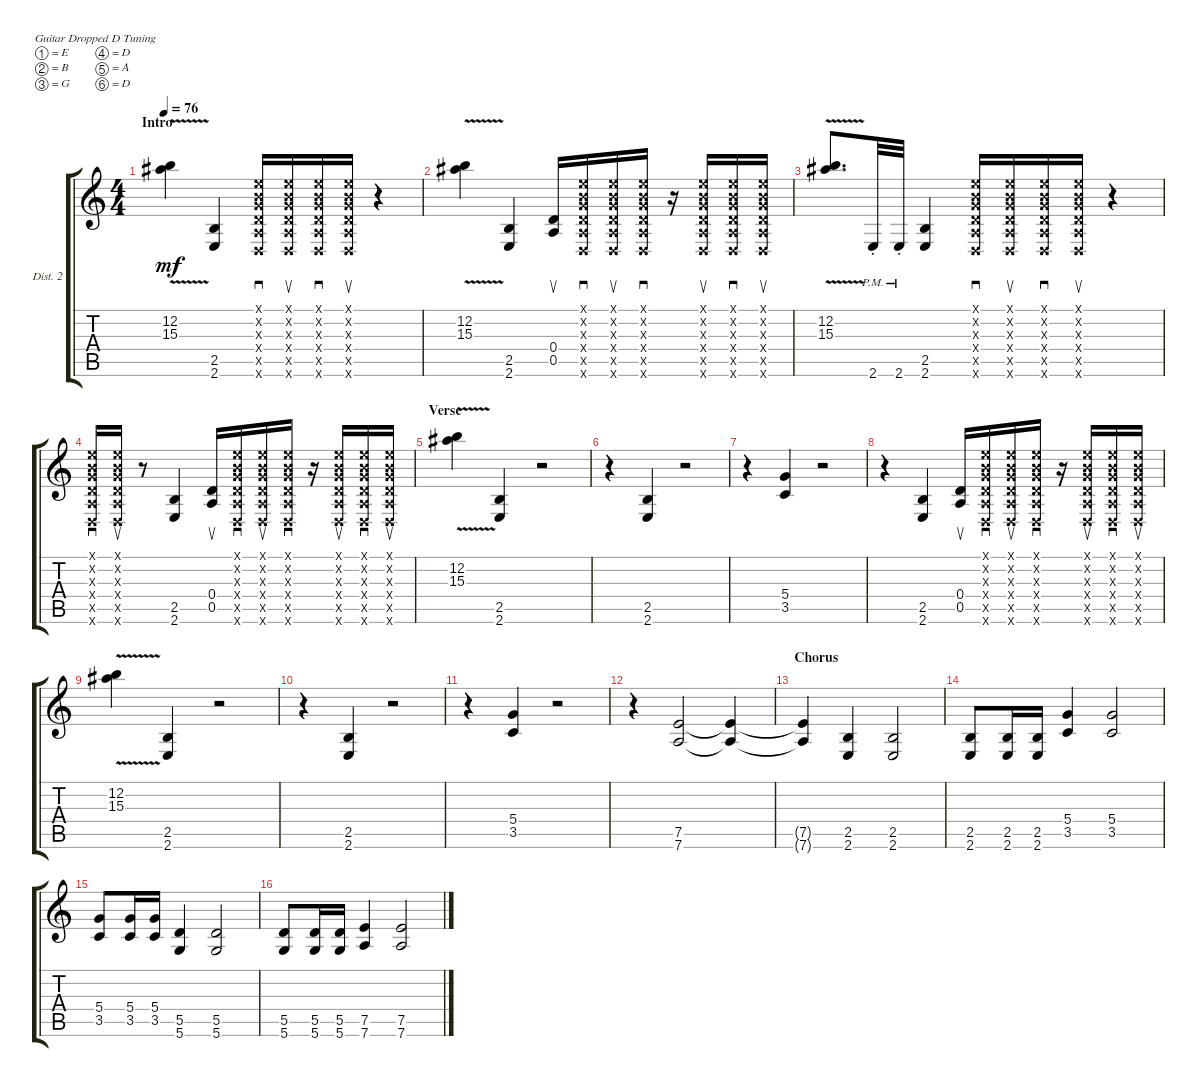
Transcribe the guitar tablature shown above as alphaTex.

\defaultSystemsLayout 4
\bracketExtendMode groupsimilarinstruments
\firstSystemTrackNameOrientation horizontal
\otherSystemsTrackNameOrientation horizontal
\track ("Guitar 2" "Dist. 2") {instrument distortionguitar}
\staff {score tabs}
\tuning (E4 B3 G3 D3 A2 D2)
\ts (4 4)
\section ("" "Intro")
\tempo 76
\clef g2
\scale
0.485477
\ks c
(12.2 15.3{v}).4{dy mf instrument distortionguitar} (2.6 2.5).4 (0.5{x} 0.4{x} 0.3{x} 0.6{x} 0.2{x} 0.1{x}).16{sd} (0.5{x} 0.4{x} 0.3{x} 0.6{x} 0.2{x} 0.1{x}).16{su} (0.5{x} 0.4{x} 0.3{x} 0.6{x} 0.2{x} 0.1{x}).16{sd} (0.5{x} 0.4{x} 0.3{x} 0.6{x} 0.2{x} 0.1{x}).16{su} r.4 |
\scale
0.257261 (12.2 15.3{v}).4 (2.6 2.5).4 (0.5 0.4).16{su} (0.5{x} 0.3{x} 0.4{x} 0.6{x} 0.2{x} 0.1{x}).16{sd} (0.5{x} 0.3{x} 0.4{x} 0.6{x} 0.2{x} 0.1{x}).16{su} (0.5{x} 0.3{x} 0.4{x} 0.6{x} 0.2{x} 0.1{x}).16{sd} r.16 (0.5{x} 0.4{x} 0.3{x} 0.6{x} 0.2{x} 0.1{x}).16{su} (0.5{x} 0.4{x} 0.3{x} 0.6{x} 0.2{x} 0.1{x}).16{sd} (0.5{x} 0.4{x} 0.3{x} 0.6{x} 0.2{x} 0.1{x}).16{su} |
\scale
0.257261 (12.2 15.3{v}).8{d} 2.6{pm st}.32 2.6{pm st}.32 (2.6 2.5).4 (0.6{x} 0.5{x} 0.4{x} 0.3{x} 0.2{x} 0.1{x}).16{sd} (0.6{x} 0.5{x} 0.4{x} 0.3{x} 0.1{x} 0.2{x}).16{su} (0.6{x} 0.5{x} 0.4{x} 0.3{x} 0.2{x} 0.1{x}).16{sd} (0.6{x} 0.5{x} 0.4{x} 0.3{x} 0.1{x} 0.2{x}).16{su} r.4 |
\scale
0.333333 (0.6{x} 0.5{x} 0.4{x} 0.3{x} 0.2{x} 0.1{x}).16{sd} (0.6{x} 0.5{x} 0.4{x} 0.3{x} 0.2{x} 0.1{x}).16{su} r.8 (2.6 2.5).4 (0.5 0.4).16{su} (0.5{x} 0.3{x} 0.4{x} 0.6{x} 0.1{x} 0.2{x}).16{sd} (0.5{x} 0.3{x} 0.4{x} 0.6{x} 0.2{x} 0.1{x}).16{su} (0.5{x} 0.3{x} 0.4{x} 0.6{x} 0.1{x} 0.2{x}).16{sd} r.16 (0.5{x} 0.4{x} 0.3{x} 0.6{x} 0.2{x} 0.1{x}).16{su} (0.5{x} 0.4{x} 0.3{x} 0.6{x} 0.1{x} 0.2{x}).16{sd} (0.5{x} 0.4{x} 0.3{x} 0.6{x} 0.2{x} 0.1{x}).16{su} |
\section ("" "Verse")
\scale
0.333333 (12.2 15.3{v}).4 (2.6 2.5).4 r.2 |
\scale
0.333333 r.4 (2.6 2.5).4 r.2 |
\scale
0.333333 r.4 (3.5 5.4).4 r.2 |
\scale
0.333333 r.4 (2.6 2.5).4 (0.5 0.4).16{su} (0.5{x} 0.3{x} 0.4{x} 0.6{x} 0.2{x} 0.1{x}).16{sd} (0.5{x} 0.3{x} 0.4{x} 0.6{x} 0.1{x} 0.2{x}).16{su} (0.5{x} 0.3{x} 0.4{x} 0.6{x} 0.2{x} 0.1{x}).16{sd} r.16 (0.5{x} 0.4{x} 0.3{x} 0.6{x} 0.1{x} 0.2{x}).16{su} (0.5{x} 0.4{x} 0.3{x} 0.6{x} 0.2{x} 0.1{x}).16{sd} (0.5{x} 0.4{x} 0.3{x} 0.6{x} 0.1{x} 0.2{x}).16{su} |
\scale
0.333333 (12.2 15.3{v}).4 (2.6 2.5).4 r.2 |
\scale
0.333333 r.4 (2.6 2.5).4 r.2 |
\scale
0.333333 r.4 (3.5 5.4).4 r.2 |
\scale
0.333333 r.4 (7.6 7.5).2 (7.5{t} 7.6{t}).4 |
\section ("" "Chorus")
\scale
0.333333 (7.6{t} 7.5{t}).4 (2.6 2.5).4 (2.5 2.6).2 |
\scale
0.333333 (2.6 2.5).8 (2.5 2.6).16 (2.5 2.6).16 (3.5 5.4).4 (5.4 3.5).2 |
\scale
0.333333 (3.5 5.4).8 (5.4 3.5).16 (5.4 3.5).16 (5.6 5.5).4 (5.5 5.6).2 |
\scale
0.333333 (5.6 5.5).8 (5.6 5.5).16 (5.6 5.5).16 (7.6 7.5).4 (7.5 7.6).2
